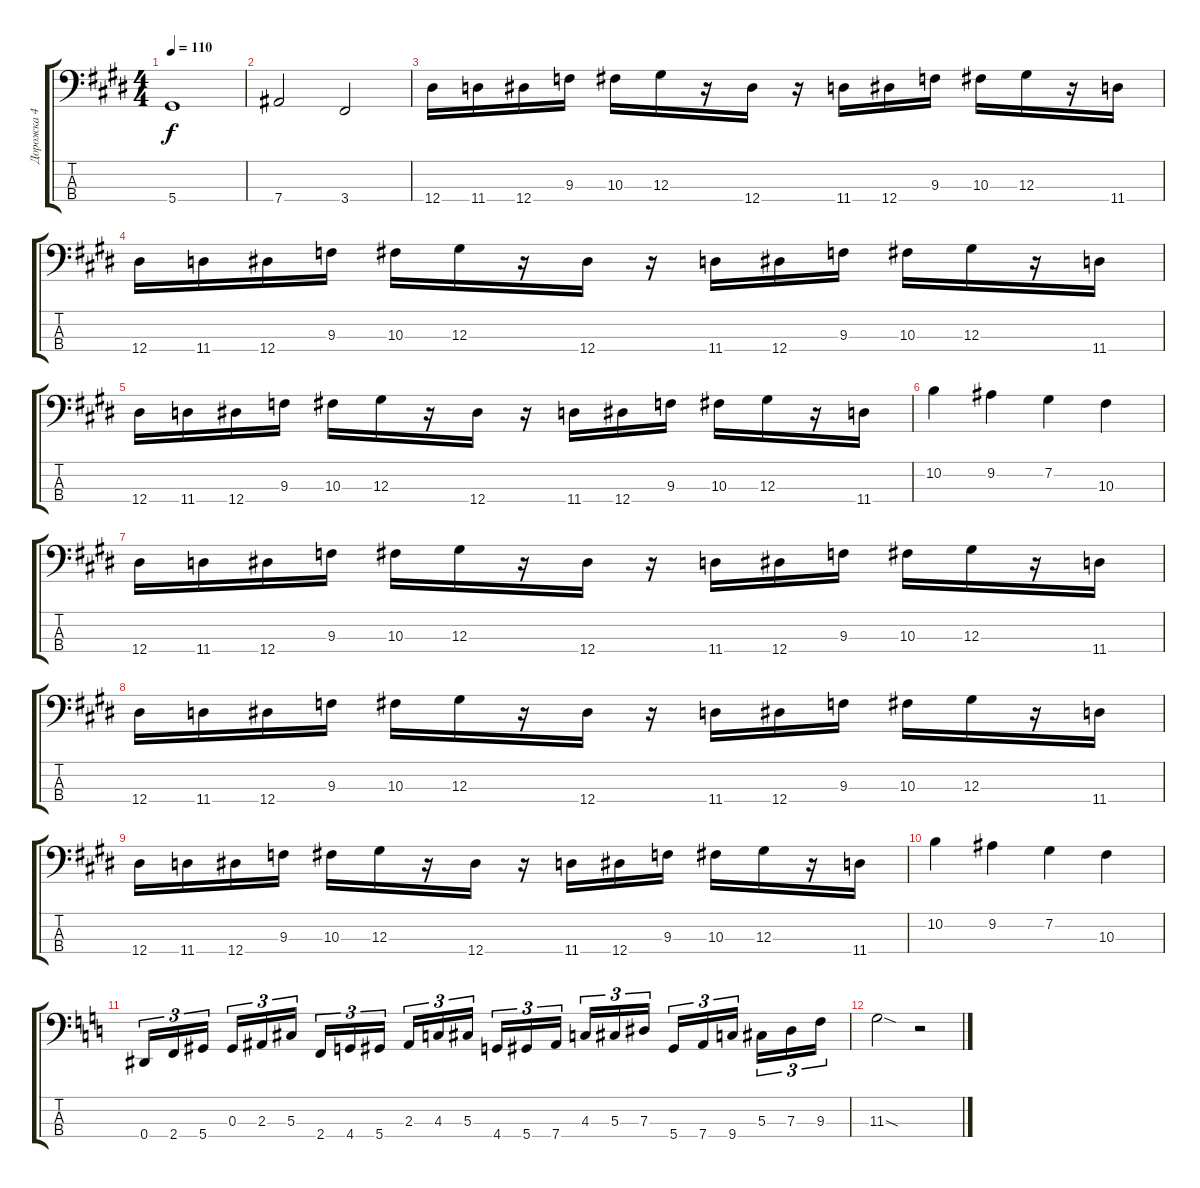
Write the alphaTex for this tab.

\track ("Дорожка 4" "Дорожка 4") {instrument electricbasspick}
\staff {score tabs}
\tuning (Gb2 Db2 Ab1 Eb1) {hide}
\ts (4 4)
\tempo 110
\clef f4
\ks e
5.4.1{dy f} |
7.4.2 3.4.2 |
12.4.16 11.4.16 12.4.16 9.3.16 10.3.16 12.3.16 r.16 12.4.16 r.16 11.4.16 12.4.16 9.3.16 10.3.16 12.3.16 r.16 11.4.16 |
12.4.16 11.4.16 12.4.16 9.3.16 10.3.16 12.3.16 r.16 12.4.16 r.16 11.4.16 12.4.16 9.3.16 10.3.16 12.3.16 r.16 11.4.16 |
12.4.16 11.4.16 12.4.16 9.3.16 10.3.16 12.3.16 r.16 12.4.16 r.16 11.4.16 12.4.16 9.3.16 10.3.16 12.3.16 r.16 11.4.16 |
10.2.4 9.2.4 7.2.4 10.3.4 |
12.4.16 11.4.16 12.4.16 9.3.16 10.3.16 12.3.16 r.16 12.4.16 r.16 11.4.16 12.4.16 9.3.16 10.3.16 12.3.16 r.16 11.4.16 |
12.4.16 11.4.16 12.4.16 9.3.16 10.3.16 12.3.16 r.16 12.4.16 r.16 11.4.16 12.4.16 9.3.16 10.3.16 12.3.16 r.16 11.4.16 |
12.4.16 11.4.16 12.4.16 9.3.16 10.3.16 12.3.16 r.16 12.4.16 r.16 11.4.16 12.4.16 9.3.16 10.3.16 12.3.16 r.16 11.4.16 |
10.2.4 9.2.4 7.2.4 10.3.4 |
\ks c
0.4.16{tu (3 2)} 2.4.16{tu (3 2)} 5.4.16{tu (3 2) beam splitsecondary} 0.3.16{tu (3 2)} 2.3.16{tu (3 2)} 5.3.16{tu (3 2)} 2.4.16{tu (3 2)} 4.4.16{tu (3 2)} 5.4.16{tu (3 2) beam splitsecondary} 2.3.16{tu (3 2)} 4.3.16{tu (3 2)} 5.3.16{tu (3 2)} 4.4.16{tu (3 2)} 5.4.16{tu (3 2)} 7.4.16{tu (3 2) beam splitsecondary} 4.3.16{tu (3 2)} 5.3.16{tu (3 2)} 7.3.16{tu (3 2)} 5.4.16{tu (3 2)} 7.4.16{tu (3 2)} 9.4.16{tu (3 2) beam splitsecondary} 5.3.16{tu (3 2)} 7.3.16{tu (3 2)} 9.3.16{tu (3 2)} |
11.3{sod}.2 r.2
